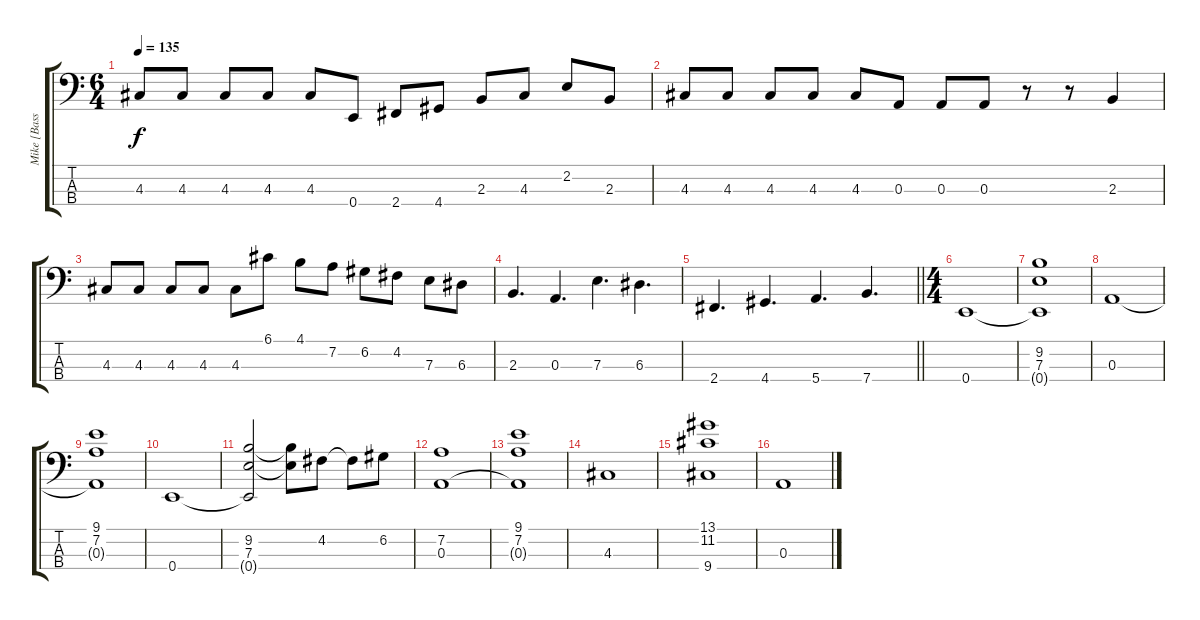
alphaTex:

\track ("Mike [Bass]" "Mike [Bass") {instrument electricbasspick}
\staff {score tabs}
\tuning (G2 D2 A1 E1) {hide}
\ts (6 4)
\tempo 135
\clef f4
\ks c
4.3.8{dy f} 4.3.8 4.3.8 4.3.8 4.3.8 0.4.8 2.4.8 4.4.8 2.3.8 4.3.8 2.2.8 2.3.8 |
4.3.8 4.3.8 4.3.8 4.3.8 4.3.8 0.3.8 0.3.8 0.3.8 r.8 r.8 2.3.4 |
4.3.8 4.3.8 4.3.8 4.3.8 4.3.8 6.1.8 4.1.8 7.2.8 6.2.8 4.2.8 7.3.8 6.3.8 |
2.3.4{d} 0.3.4{d} 7.3.4{d} 6.3.4{d} |
\barLineRight lightlight
2.4.4{d} 4.4.4{d} 5.4.4{d} 7.4.4{d} |
\ts (4 4)
0.4.1 |
(9.2 7.3 0.4{t}).1 |
0.3.1 |
(9.1 7.2 0.3{t}).1 |
0.4.1 |
(9.2 7.3 0.4{t}).2 (9.2{t} 7.3{t}).8 4.2.8 4.2{t}.8 6.2.8 |
(7.2 0.3).1 |
(9.1 7.2 0.3{t}).1 |
4.3.1 |
(13.1 11.2 9.4).1 |
0.3.1
